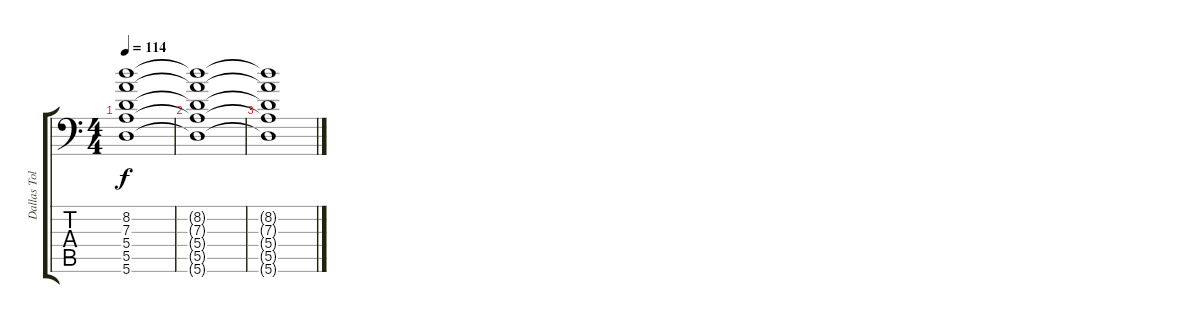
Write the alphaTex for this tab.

\track ("Dallas Toler-Wade " "Dallas Tol") {instrument distortionguitar}
\staff {score tabs}
\tuning (B3 Gb3 D3 A2 E2 A1) {hide}
\ts (4 4)
\tempo 114
\clef f4
\ks c
(8.2{t} 7.3{t} 5.4{t} 5.5{t} 5.6{t}).1{dy f} |
(8.2{t} 7.3{t} 5.4{t} 5.5{t} 5.6{t}).1 |
(8.2{t} 7.3{t} 5.4{t} 5.5{t} 5.6{t}).1
